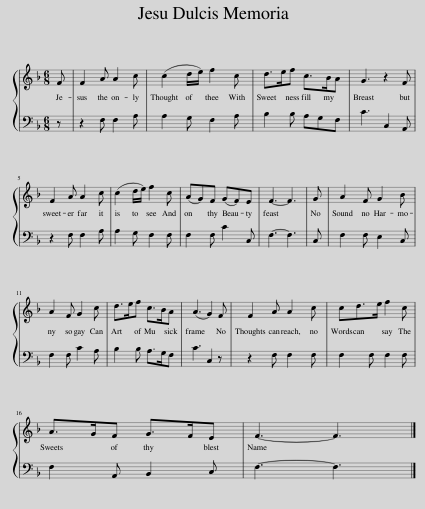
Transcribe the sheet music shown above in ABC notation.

X:1
%%score { 1 | 2 }
L:1/8
M:6/8
I:linebreak $
K:F
V:1 treble
V:2 bass
V:1
 F | F2 A A2 c | (c2 d/e/) f2 c | d>ef c>BA | G3 z2 F |$ %5
 F2 A A2 c | (c2 d/e/) f2 c | (AG)F (GF)E | F3- F3 | G | %10
 A2 F G2 B |$ A2 F G2 c | d>ef c>BA | (A3 G2) F | F2 A A2 c | %15
 cd>e f2 c |$ A>GF G>FE | F3- F3 |] %18
V:2
 z | z2 F, F,2 A, | A,2 G, F,2 A, | B,2 B, A,G,F, | C3 C,2 A,, |$ %5
 z2 F, F,2 A, | A,2 G, F,2 F, | F,2 F, C2 C, | F,3- F,3 | C, | %10
 F,2 F, E,2 C, |$ F,2 F, C2 A, | B,2 B, A,>G,F, | C3 C,2 z | z2 F, F,2 F, | %15
 F,2 F, F,2 F, |$ F,2 A,, B,,2 C, | F,3- F,3 |] %18
